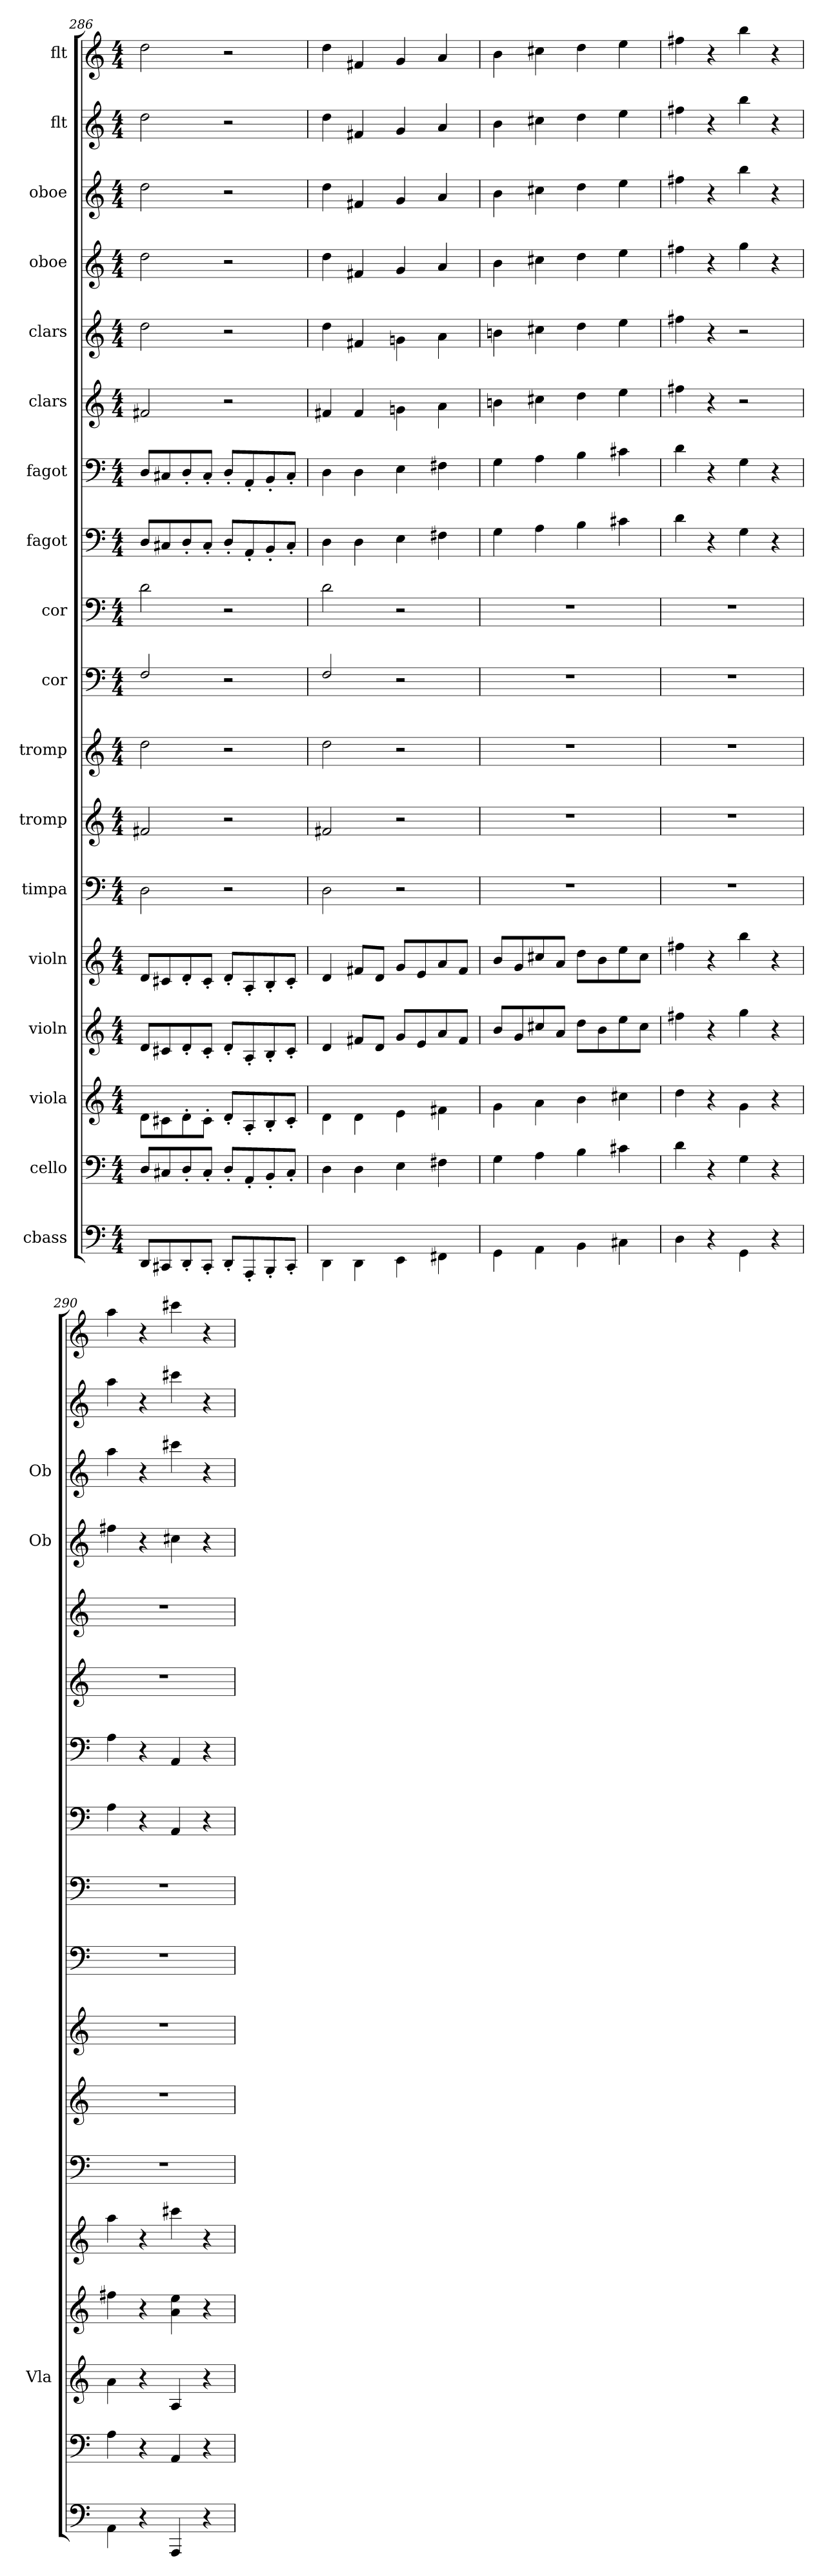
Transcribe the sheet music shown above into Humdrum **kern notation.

**kern	**kern	**kern	**kern	**kern	**kern	**kern	**kern	**kern	**kern	**kern	**kern	**kern	**kern	**kern	**kern	**kern	**kern
*part18	*part17	*part16	*part15	*part14	*part13	*part12	*part11	*part10	*part9	*part8	*part7	*part6	*part5	*part4	*part3	*part2	*part1
*staff18	*staff17	*staff16	*staff15	*staff14	*staff13	*staff12	*staff11	*staff10	*staff9	*staff8	*staff7	*staff6	*staff5	*staff4	*staff3	*staff2	*staff1
*I"cbass	*I"cello	*I"viola	*I"violn	*I"violn	*I"timpa	*I"tromp	*I"tromp	*I"cor	*I"cor	*I"fagot	*I"fagot	*I"clars	*I"clars	*I"oboe	*I"oboe	*I"flt	*I"flt
*	*	*I'Vla	*	*	*	*	*	*	*	*	*	*	*	*I'Ob	*I'Ob	*	*
*	*	*	*	*	*	*	*	*ITrd4c7	*ITrd4c7	*	*	*	*	*	*	*	*
*M4/4	*M4/4	*M4/4	*M4/4	*M4/4	*M4/4	*M4/4	*M4/4	*M4/4	*M4/4	*M4/4	*M4/4	*M4/4	*M4/4	*M4/4	*M4/4	*M4/4	*M4/4
=286	=286	=286	=286	=286	=286	=286	=286	=286	=286	=286	=286	=286	=286	=286	=286	=286	=286
8DD/L	8D/L	8d\L	8d/L	8d/L	2D\	2f#/	2dd\	2BB/	2G\	8D/L	8D/L	2f#/	2dd\	2dd\	2dd\	2dd\	2dd\
8CC#/	8C#/	8c#\	8c#/	8c#/	.	.	.	.	.	8C#/	8C#/	.	.	.	.	.	.
8DD'>/	8D'>/	8d'>\	8d'>/	8d'>/	.	.	.	.	.	8D'>/	8D'>/	.	.	.	.	.	.
8CC#'>/J	8C#'>/J	8c#'>\J	8c#'>/J	8c#'>/J	.	.	.	.	.	8C#'>/J	8C#'>/J	.	.	.	.	.	.
8DD'>/L	8D'>/L	8d'>/L	8d'>/L	8d'>/L	2r	2r	2r	2r	2r	8D'>/L	8D'>/L	2r	2r	2r	2r	2r	2r
8AAA'>/	8AA'>/	8A'>/	8A'>/	8A'>/	.	.	.	.	.	8AA'>/	8AA'>/	.	.	.	.	.	.
8BBB'>/	8BB'>/	8B'>/	8B'>/	8B'>/	.	.	.	.	.	8BB'>/	8BB'>/	.	.	.	.	.	.
8CC#'>/J	8C#'>/J	8c#'>/J	8c#'>/J	8c#'>/J	.	.	.	.	.	8C#'>/J	8C#'>/J	.	.	.	.	.	.
=287	=287	=287	=287	=287	=287	=287	=287	=287	=287	=287	=287	=287	=287	=287	=287	=287	=287
4DD\	4D\	4d\	4d/	4d/	2D\	2f#/	2dd\	2BB/	2G\	4D\	4D\	4f#/	4dd\	4dd\	4dd\	4dd\	4dd\
4DD\	4D\	4d\	8f#/L	8f#/L	.	.	.	.	.	4D\	4D\	4f#/	4f#/	4f#/	4f#/	4f#/	4f#/
.	.	.	8d/J	8d/J	.	.	.	.	.	.	.	.	.	.	.	.	.
4EE\	4E\	4e\	8g/L	8g/L	2r	2r	2r	2r	2r	4E\	4E\	4gn\	4gn\	4g/	4g/	4g/	4g/
.	.	.	8e/	8e/	.	.	.	.	.	.	.	.	.	.	.	.	.
4FF#\	4F#\	4f#\	8a/	8a/	.	.	.	.	.	4F#\	4F#\	4a\	4a\	4a/	4a/	4a/	4a/
.	.	.	8f#/J	8f#/J	.	.	.	.	.	.	.	.	.	.	.	.	.
=288	=288	=288	=288	=288	=288	=288	=288	=288	=288	=288	=288	=288	=288	=288	=288	=288	=288
4GG\	4G\	4g\	8b/L	8b/L	1r	1r	1r	1r	1r	4G\	4G\	4bn\	4bn\	4b\	4b\	4b\	4b\
.	.	.	8g/	8g/	.	.	.	.	.	.	.	.	.	.	.	.	.
4AA\	4A\	4a\	8cc#/	8cc#/	.	.	.	.	.	4A\	4A\	4cc#\	4cc#\	4cc#\	4cc#\	4cc#\	4cc#\
.	.	.	8a/J	8a/J	.	.	.	.	.	.	.	.	.	.	.	.	.
4BB\	4B\	4b\	8dd\L	8dd\L	.	.	.	.	.	4B\	4B\	4dd\	4dd\	4dd\	4dd\	4dd\	4dd\
.	.	.	8b\	8b\	.	.	.	.	.	.	.	.	.	.	.	.	.
4C#\	4c#\	4cc#\	8ee\	8ee\	.	.	.	.	.	4c#\	4c#\	4ee\	4ee\	4ee\	4ee\	4ee\	4ee\
.	.	.	8cc#\J	8cc#\J	.	.	.	.	.	.	.	.	.	.	.	.	.
=289	=289	=289	=289	=289	=289	=289	=289	=289	=289	=289	=289	=289	=289	=289	=289	=289	=289
4D\	4d\	4dd\	4ff#\	4ff#\	1r	1r	1r	1r	1r	4d\	4d\	4ff#\	4ff#\	4ff#\	4ff#\	4ff#\	4ff#\
4r	4r	4r	4r	4r	.	.	.	.	.	4r	4r	4r	4r	4r	4r	4r	4r
4GG\	4G\	4g\	4gg\	4bb\	.	.	.	.	.	4G\	4G\	2r	2r	4gg\	4bb\	4bb\	4bb\
4r	4r	4r	4r	4r	.	.	.	.	.	4r	4r	.	.	4r	4r	4r	4r
=290	=290	=290	=290	=290	=290	=290	=290	=290	=290	=290	=290	=290	=290	=290	=290	=290	=290
4AA\	4A\	4a\	4ff#\	4aa\	1r	1r	1r	1r	1r	4A\	4A\	1r	1r	4ff#\	4aa\	4aa\	4aa\
4r	4r	4r	4r	4r	.	.	.	.	.	4r	4r	.	.	4r	4r	4r	4r
4AAA/	4AA/	4A/	4ee\ 4a\	4ccc#\	.	.	.	.	.	4AA/	4AA/	.	.	4cc#\	4ccc#\	4ccc#\	4ccc#\
4r	4r	4r	4r	4r	.	.	.	.	.	4r	4r	.	.	4r	4r	4r	4r
=	=	=	=	=	=	=	=	=	=	=	=	=	=	=	=	=	=
*-	*-	*-	*-	*-	*-	*-	*-	*-	*-	*-	*-	*-	*-	*-	*-	*-	*-
